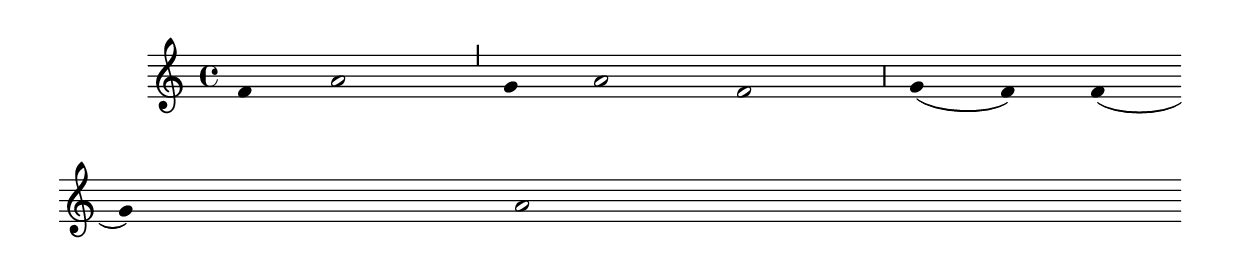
\version "2.1.22"


\header {
texidoc = "Modern  transcriptions  of gregrorian music.
Gregorian music has no measure, no stems; it uses only half and quarter notes,
and two types of barlines, a short one indicating a rest, and a second one
indicating a breath mark."
}


barOne = \notes { \once \override Staff.BarLine  #'bar-size = #2
	\bar "|" }
barTwo = \notes { \once \override Staff.BarLine  #'extra-offset = #'(0 . 2)

		\once \override Staff.BarLine  #'bar-size = #2
	\bar "|" }
\score {

\notes \relative c' {
	\set Score.timing =  ##f
	\override Staff.Stem  #'transparent = ##t
	f4 a2 \barTwo g4 a2  f2 \barOne g4( f) f(
	\bar "empty" 
	\break
	g) a2
}

}
